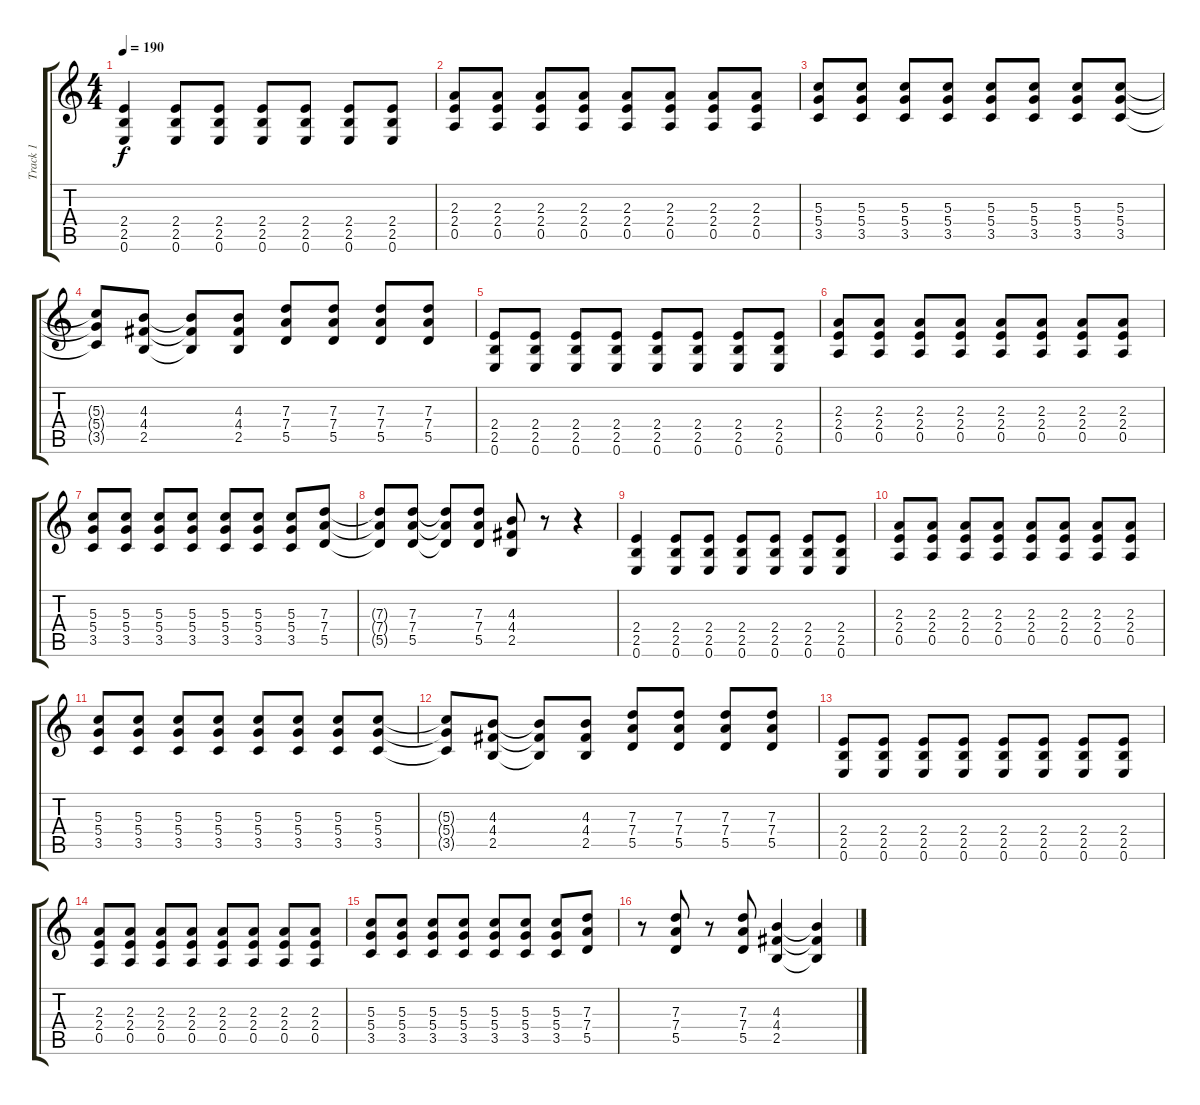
\track ("Track 1" "Track 1") {instrument acousticguitarsteel}
\staff {score tabs}
\tuning (E4 B3 G3 D3 A2 E2) {hide}
\ts (4 4)
\tempo 190
\clef g2
\ks c
(2.4 2.5 0.6).4{dy f} (2.4 2.5 0.6).8 (2.4 2.5 0.6).8 (2.4 2.5 0.6).8 (2.4 2.5 0.6).8 (2.4 2.5 0.6).8 (2.4 2.5 0.6).8 |
(2.3 2.4 0.5).8 (2.3 2.4 0.5).8 (2.3 2.4 0.5).8 (2.3 2.4 0.5).8 (2.3 2.4 0.5).8 (2.3 2.4 0.5).8 (2.3 2.4 0.5).8 (2.3 2.4 0.5).8 |
(5.3 5.4 3.5).8 (5.3 5.4 3.5).8 (5.3 5.4 3.5).8 (5.3 5.4 3.5).8 (5.3 5.4 3.5).8 (5.3 5.4 3.5).8 (5.3 5.4 3.5).8 (5.3 5.4 3.5).8 |
(5.3{t} 5.4{t} 3.5{t}).8 (4.3 4.4 2.5).8 (4.3{t} 4.4{t} 2.5{t}).8 (4.3 4.4 2.5).8 (7.3 7.4 5.5).8 (7.3 7.4 5.5).8 (7.3 7.4 5.5).8 (7.3 7.4 5.5).8 |
(2.4 2.5 0.6).8 (2.4 2.5 0.6).8 (2.4 2.5 0.6).8 (2.4 2.5 0.6).8 (2.4 2.5 0.6).8 (2.4 2.5 0.6).8 (2.4 2.5 0.6).8 (2.4 2.5 0.6).8 |
(2.3 2.4 0.5).8 (2.3 2.4 0.5).8 (2.3 2.4 0.5).8 (2.3 2.4 0.5).8 (2.3 2.4 0.5).8 (2.3 2.4 0.5).8 (2.3 2.4 0.5).8 (2.3 2.4 0.5).8 |
(5.3 5.4 3.5).8 (5.3 5.4 3.5).8 (5.3 5.4 3.5).8 (5.3 5.4 3.5).8 (5.3 5.4 3.5).8 (5.3 5.4 3.5).8 (5.3 5.4 3.5).8 (7.3 7.4 5.5).8 |
(7.3{t} 7.4{t} 5.5{t}).8 (7.3 7.4 5.5).8 (7.3{t} 7.4{t} 5.5{t}).8 (7.3 7.4 5.5).8 (4.3 4.4 2.5).8 r.8 r.4 |
(2.4 2.5 0.6).4 (2.4 2.5 0.6).8 (2.4 2.5 0.6).8 (2.4 2.5 0.6).8 (2.4 2.5 0.6).8 (2.4 2.5 0.6).8 (2.4 2.5 0.6).8 |
(2.3 2.4 0.5).8 (2.3 2.4 0.5).8 (2.3 2.4 0.5).8 (2.3 2.4 0.5).8 (2.3 2.4 0.5).8 (2.3 2.4 0.5).8 (2.3 2.4 0.5).8 (2.3 2.4 0.5).8 |
(5.3 5.4 3.5).8 (5.3 5.4 3.5).8 (5.3 5.4 3.5).8 (5.3 5.4 3.5).8 (5.3 5.4 3.5).8 (5.3 5.4 3.5).8 (5.3 5.4 3.5).8 (5.3 5.4 3.5).8 |
(5.3{t} 5.4{t} 3.5{t}).8 (4.3 4.4 2.5).8 (4.3{t} 4.4{t} 2.5{t}).8 (4.3 4.4 2.5).8 (7.3 7.4 5.5).8 (7.3 7.4 5.5).8 (7.3 7.4 5.5).8 (7.3 7.4 5.5).8 |
(2.4 2.5 0.6).8 (2.4 2.5 0.6).8 (2.4 2.5 0.6).8 (2.4 2.5 0.6).8 (2.4 2.5 0.6).8 (2.4 2.5 0.6).8 (2.4 2.5 0.6).8 (2.4 2.5 0.6).8 |
(2.3 2.4 0.5).8 (2.3 2.4 0.5).8 (2.3 2.4 0.5).8 (2.3 2.4 0.5).8 (2.3 2.4 0.5).8 (2.3 2.4 0.5).8 (2.3 2.4 0.5).8 (2.3 2.4 0.5).8 |
(5.3 5.4 3.5).8 (5.3 5.4 3.5).8 (5.3 5.4 3.5).8 (5.3 5.4 3.5).8 (5.3 5.4 3.5).8 (5.3 5.4 3.5).8 (5.3 5.4 3.5).8 (7.3 7.4 5.5).8 |
r.8 (7.3 7.4 5.5).8 r.8 (7.3 7.4 5.5).8 (4.3 4.4 2.5).4 (4.3{t} 4.4{t} 2.5{t}).4
